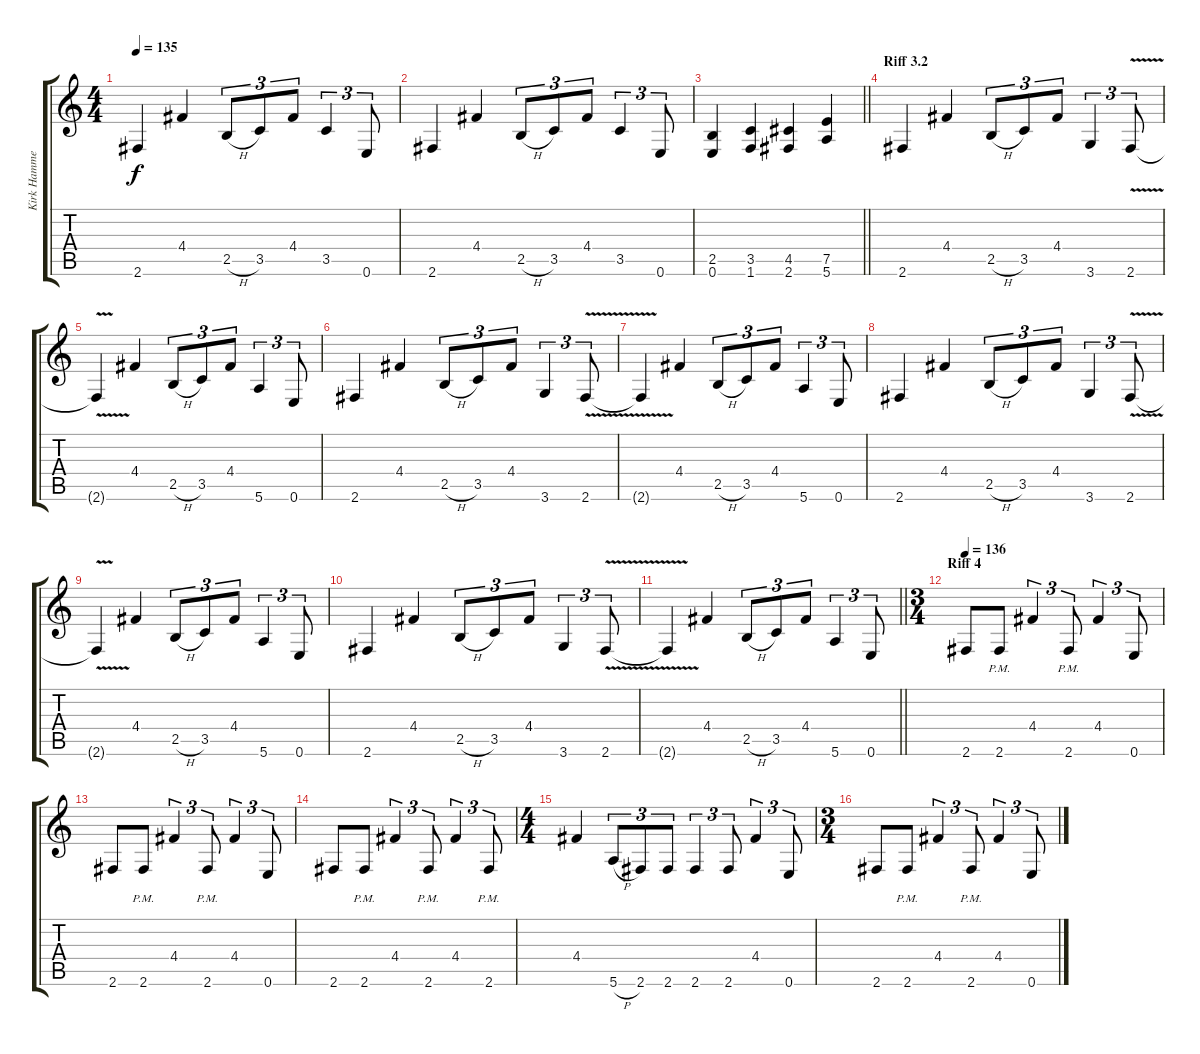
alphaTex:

\track ("Kirk Hammett Riff" "Kirk Hamme") {instrument distortionguitar}
\staff {score tabs}
\tuning (E4 B3 G3 D3 A2 E2) {hide}
\ts (4 4)
\tempo 135
\clef g2
\ks c
2.6.4{dy f} 4.4.4 2.5{h}.8{tu (3 2)} 3.5.8{tu (3 2)} 4.4.8{tu (3 2)} 3.5.4{tu (3 2)} 0.6.8{tu (3 2)} |
2.6.4 4.4.4 2.5{h}.8{tu (3 2)} 3.5.8{tu (3 2)} 4.4.8{tu (3 2)} 3.5.4{tu (3 2)} 0.6.8{tu (3 2)} |
\barLineRight lightlight
(2.5 0.6).4 (3.5 1.6).4 (4.5 2.6).4 (7.5 5.6).4 |
\section ("" "Riff 3.2")
2.6.4 4.4.4 2.5{h}.8{tu (3 2)} 3.5.8{tu (3 2)} 4.4.8{tu (3 2)} 3.6.4{tu (3 2)} 2.6{v}.8{tu (3 2)} |
2.6{v t}.4 4.4.4 2.5{h}.8{tu (3 2)} 3.5.8{tu (3 2)} 4.4.8{tu (3 2)} 5.6.4{tu (3 2)} 0.6.8{tu (3 2)} |
2.6.4 4.4.4 2.5{h}.8{tu (3 2)} 3.5.8{tu (3 2)} 4.4.8{tu (3 2)} 3.6.4{tu (3 2)} 2.6{v}.8{tu (3 2)} |
2.6{v t}.4 4.4.4 2.5{h}.8{tu (3 2)} 3.5.8{tu (3 2)} 4.4.8{tu (3 2)} 5.6.4{tu (3 2)} 0.6.8{tu (3 2)} |
2.6.4 4.4.4 2.5{h}.8{tu (3 2)} 3.5.8{tu (3 2)} 4.4.8{tu (3 2)} 3.6.4{tu (3 2)} 2.6{v}.8{tu (3 2)} |
2.6{v t}.4 4.4.4 2.5{h}.8{tu (3 2)} 3.5.8{tu (3 2)} 4.4.8{tu (3 2)} 5.6.4{tu (3 2)} 0.6.8{tu (3 2)} |
2.6.4 4.4.4 2.5{h}.8{tu (3 2)} 3.5.8{tu (3 2)} 4.4.8{tu (3 2)} 3.6.4{tu (3 2)} 2.6{v}.8{tu (3 2)} |
\barLineRight lightlight
2.6{v t}.4 4.4.4 2.5{h}.8{tu (3 2)} 3.5.8{tu (3 2)} 4.4.8{tu (3 2)} 5.6.4{tu (3 2)} 0.6.8{tu (3 2)} |
\ts (3 4)
\section ("" "Riff 4")
\tempo 136
2.6.8 2.6{pm}.8 4.4.4{tu (3 2)} 2.6{pm}.8{tu (3 2)} 4.4.4{tu (3 2)} 0.6.8{tu (3 2)} |
2.6.8 2.6{pm}.8 4.4.4{tu (3 2)} 2.6{pm}.8{tu (3 2)} 4.4.4{tu (3 2)} 0.6.8{tu (3 2)} |
2.6.8 2.6{pm}.8 4.4.4{tu (3 2)} 2.6{pm}.8{tu (3 2)} 4.4.4{tu (3 2)} 2.6{pm}.8{tu (3 2)} |
\ts (4 4)
4.4.4 5.6{h}.8{tu (3 2)} 2.6.8{tu (3 2)} 2.6.8{tu (3 2)} 2.6.4{tu (3 2)} 2.6.8{tu (3 2)} 4.4.4{tu (3 2)} 0.6.8{tu (3 2)} |
\ts (3 4)
2.6.8 2.6{pm}.8 4.4.4{tu (3 2)} 2.6{pm}.8{tu (3 2)} 4.4.4{tu (3 2)} 0.6.8{tu (3 2)}
